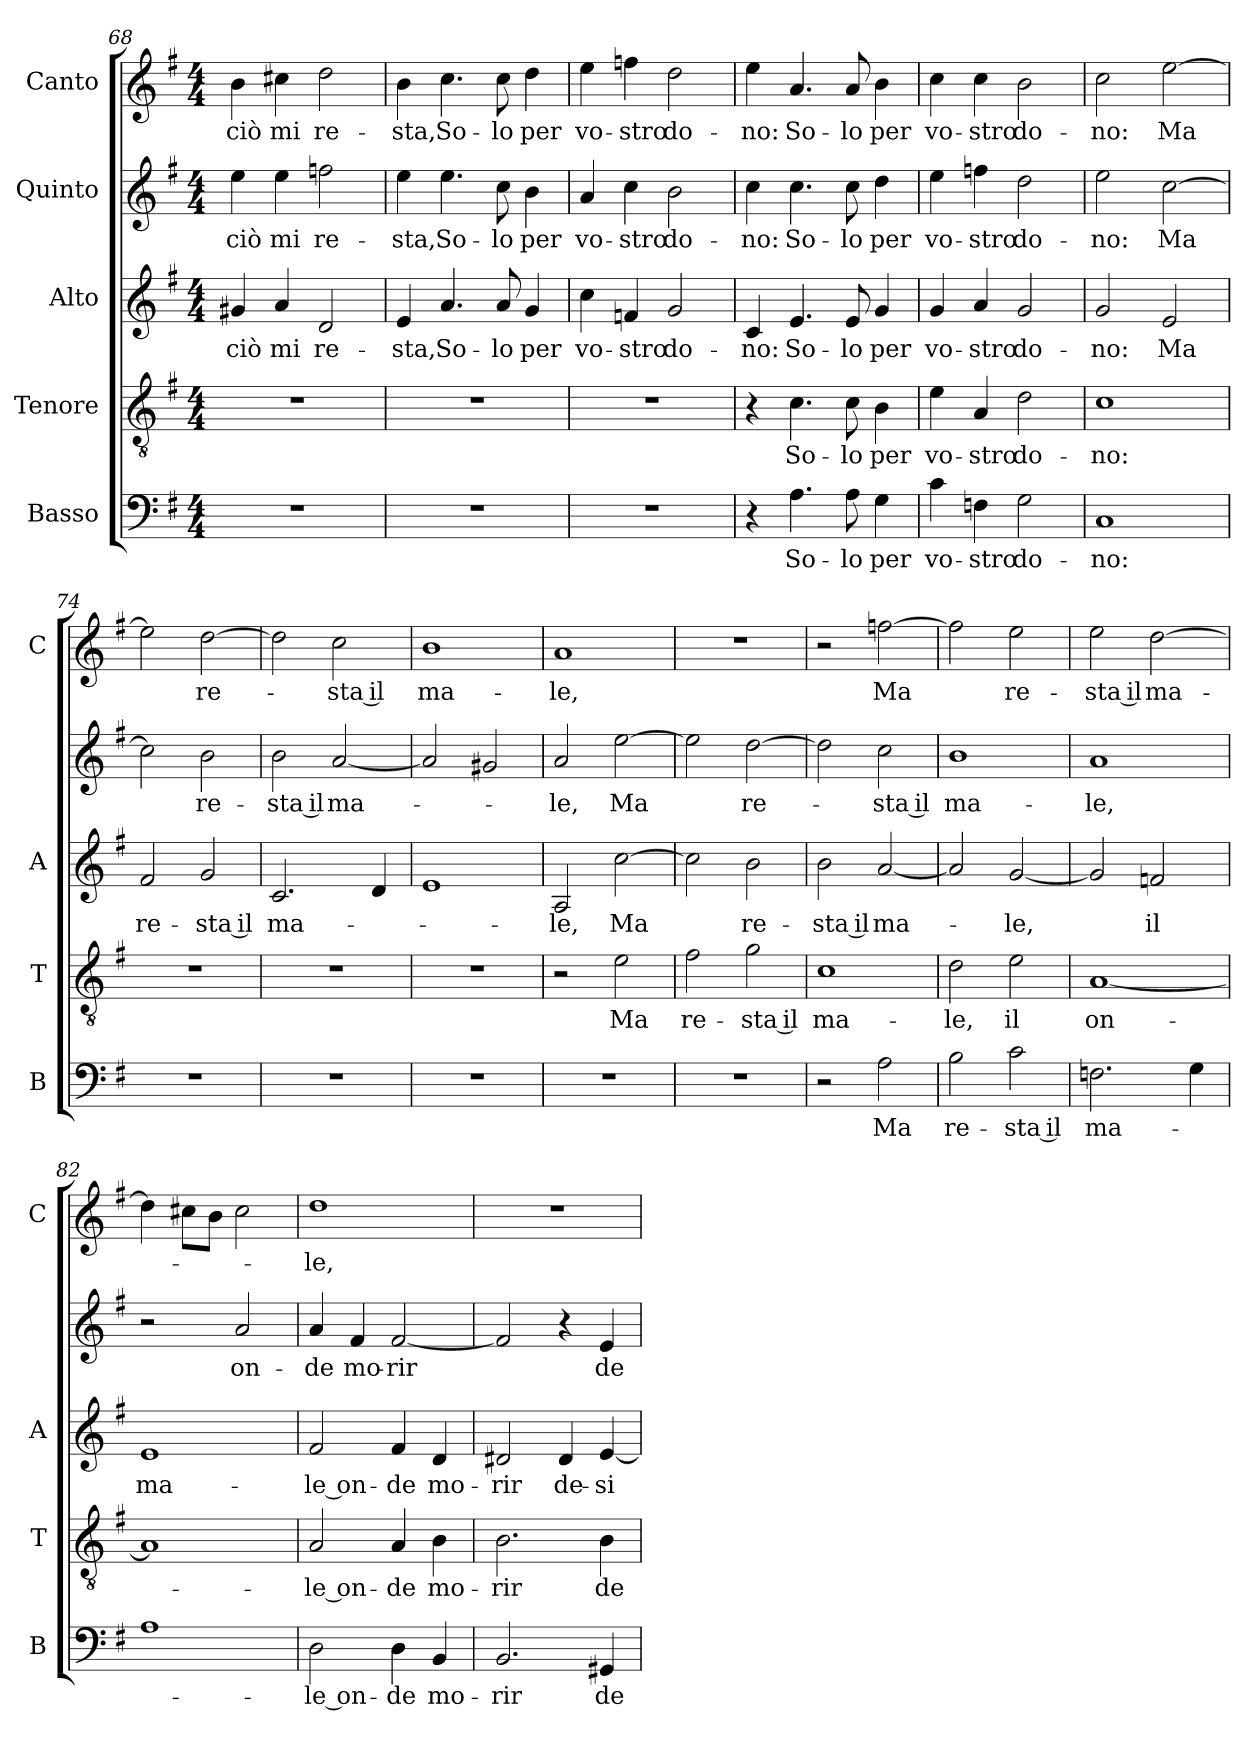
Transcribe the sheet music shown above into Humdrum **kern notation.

**kern	**text	**kern	**text	**kern	**text	**kern	**text	**kern	**text
*part5	*part5	*part4	*part4	*part3	*part3	*part2	*part2	*part1	*part1
*staff5	*staff5	*staff4	*staff4	*staff3	*staff3	*staff2	*staff2	*staff1	*staff1
*I"Basso	*	*I"Tenore	*	*I"Alto	*	*I"Quinto	*	*I"Canto	*
*I'B	*	*I'T	*	*I'A	*	*	*	*I'C	*
*clefF4	*	*clefGv2	*	*clefG2	*	*clefG2	*	*clefG2	*
*k[f#]	*	*k[f#]	*	*k[f#]	*	*k[f#]	*	*k[f#]	*
*G:	*	*G:	*	*G:	*	*G:	*	*G:	*
*M4/4	*	*M4/4	*	*M4/4	*	*M4/4	*	*M4/4	*
=68	=68	=68	=68	=68	=68	=68	=68	=68	=68
!	!	!	!	!	!LO:LY:b	!	!LO:LY:b	!	!LO:LY:b
1r	.	1r	.	4g#X/	ciò	4ee\	ciò	4b\	ciò
!	!	!	!	!	!LO:LY:b	!	!LO:LY:b	!	!LO:LY:b
.	.	.	.	4a/	mi	4ee\	mi	4cc#X\	mi
!	!	!	!	!	!LO:LY:b	!	!LO:LY:b	!	!LO:LY:b
.	.	.	.	2d/	re-	2ffn\	re-	2dd\	re-
=69	=69	=69	=69	=69	=69	=69	=69	=69	=69
!	!	!	!	!	!LO:LY:b	!	!LO:LY:b	!	!LO:LY:b
1r	.	1r	.	4e/	-sta,	4ee\	-sta,	4b\	-sta,
!	!	!	!	!	!LO:LY:b	!	!LO:LY:b	!	!LO:LY:b
.	.	.	.	4.a/	So-	4.ee\	So-	4.cc\	So-
!	!	!	!	!	!LO:LY:b	!	!LO:LY:b	!	!LO:LY:b
.	.	.	.	8a/	-lo	8cc\	-lo	8cc\	-lo
!	!	!	!	!	!LO:LY:b	!	!LO:LY:b	!	!LO:LY:b
.	.	.	.	4g/	per	4b\	per	4dd\	per
!!LO:PB:g=z
=70	=70	=70	=70	=70	=70	=70	=70	=70	=70
!	!	!	!	!	!LO:LY:b	!	!LO:LY:b	!	!LO:LY:b
1r	.	1r	.	4cc\	vo-	4a/	vo-	4ee\	vo-
!	!	!	!	!	!LO:LY:b	!	!LO:LY:b	!	!LO:LY:b
.	.	.	.	4fn/	-stro	4cc\	-stro	4ffn\	-stro
!	!	!	!	!	!LO:LY:b	!	!LO:LY:b	!	!LO:LY:b
.	.	.	.	2g/	do-	2b\	do-	2dd\	do-
=71	=71	=71	=71	=71	=71	=71	=71	=71	=71
!	!	!	!	!	!LO:LY:b	!	!LO:LY:b	!	!LO:LY:b
4r	.	4r	.	4c/	-no:	4cc\	-no:	4ee\	-no:
!	!LO:LY:b	!	!LO:LY:b	!	!LO:LY:b	!	!LO:LY:b	!	!LO:LY:b
4.A\	So-	4.c\	So-	4.e/	So-	4.cc\	So-	4.a/	So-
!	!LO:LY:b	!	!LO:LY:b	!	!LO:LY:b	!	!LO:LY:b	!	!LO:LY:b
8A\	-lo	8c\	-lo	8e/	-lo	8cc\	-lo	8a/	-lo
!	!LO:LY:b	!	!LO:LY:b	!	!LO:LY:b	!	!LO:LY:b	!	!LO:LY:b
4G\	per	4B\	per	4g/	per	4dd\	per	4b\	per
=72	=72	=72	=72	=72	=72	=72	=72	=72	=72
!	!LO:LY:b	!	!LO:LY:b	!	!LO:LY:b	!	!LO:LY:b	!	!LO:LY:b
4c\	vo-	4e\	vo-	4g/	vo-	4ee\	vo-	4cc\	vo-
!	!LO:LY:b	!	!LO:LY:b	!	!LO:LY:b	!	!LO:LY:b	!	!LO:LY:b
4Fn\	-stro	4A/	-stro	4a/	-stro	4ffn\	-stro	4cc\	-stro
!	!LO:LY:b	!	!LO:LY:b	!	!LO:LY:b	!	!LO:LY:b	!	!LO:LY:b
2G\	do-	2d\	do-	2g/	do-	2dd\	do-	2b\	do-
=73	=73	=73	=73	=73	=73	=73	=73	=73	=73
!	!LO:LY:b	!	!LO:LY:b	!	!LO:LY:b	!	!LO:LY:b	!	!LO:LY:b
1C	-no:	1c	-no:	2g/	-no:	2ee\	-no:	2cc\	-no:
!	!	!	!	!	!LO:LY:b	!	!LO:LY:b	!	!LO:LY:b
.	.	.	.	2e/	Ma	[2cc\	Ma	[2ee\	Ma
=74	=74	=74	=74	=74	=74	=74	=74	=74	=74
!	!	!	!	!	!LO:LY:b	!	!	!	!
1r	.	1r	.	2f#/	re-	2cc\]	.	2ee\]	.
!	!	!	!	!	!LO:LY:b	!	!LO:LY:b	!	!LO:LY:b
.	.	.	.	2g/	-sta il	2b\	re-	[2dd\	re-
=75	=75	=75	=75	=75	=75	=75	=75	=75	=75
!	!	!	!	!	!LO:LY:b	!	!LO:LY:b	!	!
1r	.	1r	.	2.c/	ma-	2b\	-sta il	2dd\]	.
!	!	!	!	!	!	!	!LO:LY:b	!	!LO:LY:b
.	.	.	.	.	.	[2a/	ma-	2cc\	-sta il
.	.	.	.	4d/	.	.	.	.	.
=76	=76	=76	=76	=76	=76	=76	=76	=76	=76
!	!	!	!	!	!	!	!	!	!LO:LY:b
1r	.	1r	.	1e	.	2a/]	.	1b	ma-
.	.	.	.	.	.	2g#X/	.	.	.
=77	=77	=77	=77	=77	=77	=77	=77	=77	=77
!	!	!	!	!	!LO:LY:b	!	!LO:LY:b	!	!LO:LY:b
1r	.	2r	.	2A/	-le,	2a/	-le,	1a	-le,
!	!	!	!LO:LY:b	!	!LO:LY:b	!	!LO:LY:b	!	!
.	.	2e\	Ma	[2cc\	Ma	[2ee\	Ma	.	.
=78	=78	=78	=78	=78	=78	=78	=78	=78	=78
!	!	!	!LO:LY:b	!	!	!	!	!	!
1r	.	2f#\	re-	2cc\]	.	2ee\]	.	1r	.
!	!	!	!LO:LY:b	!	!LO:LY:b	!	!LO:LY:b	!	!
.	.	2g\	-sta il	2b\	re-	[2dd\	re-	.	.
!!LO:LB:g=z
=79	=79	=79	=79	=79	=79	=79	=79	=79	=79
!	!	!	!LO:LY:b	!	!LO:LY:b	!	!	!	!
2r	.	1c	ma-	2b\	-sta il	2dd\]	.	2r	.
!	!LO:LY:b	!	!	!	!LO:LY:b	!	!LO:LY:b	!	!LO:LY:b
2A\	Ma	.	.	[2a/	ma-	2cc\	-sta il	[2ffn\	Ma
=80	=80	=80	=80	=80	=80	=80	=80	=80	=80
!	!LO:LY:b	!	!LO:LY:b	!	!	!	!LO:LY:b	!	!
2B\	re-	2d\	-le,	2a/]	.	1b	ma-	2ff\]	.
!	!LO:LY:b	!	!LO:LY:b	!	!LO:LY:b	!	!	!	!LO:LY:b
2c\	-sta il	2e\	il	[2g/	-le,	.	.	2ee\	re-
=81	=81	=81	=81	=81	=81	=81	=81	=81	=81
!	!LO:LY:b	!	!LO:LY:b	!	!	!	!LO:LY:b	!	!LO:LY:b
2.Fn\	ma-	[1A	on-	2g/]	.	1a	-le,	2ee\	-sta il
!	!	!	!	!	!LO:LY:b	!	!	!	!LO:LY:b
.	.	.	.	2fn/	il	.	.	[2dd\	ma-
4G\	.	.	.	.	.	.	.	.	.
=82	=82	=82	=82	=82	=82	=82	=82	=82	=82
!	!	!	!	!	!LO:LY:b	!	!	!	!
1A	.	1A]	.	1e	ma-	2r	.	4dd\]	.
.	.	.	.	.	.	.	.	8cc#X\L	.
.	.	.	.	.	.	.	.	8b\J	.
!	!	!	!	!	!	!	!LO:LY:b	!	!
.	.	.	.	.	.	2a/	on-	2cc#\	.
=83	=83	=83	=83	=83	=83	=83	=83	=83	=83
!	!LO:LY:b	!	!LO:LY:b	!	!LO:LY:b	!	!LO:LY:b	!	!LO:LY:b
2D\	-le on-	2A/	-le on-	2f#i/	-le on-	4a/	-de	1dd	-le,
!	!	!	!	!	!	!	!LO:LY:b	!	!
.	.	.	.	.	.	4f#/	mo-	.	.
!	!LO:LY:b	!	!LO:LY:b	!	!LO:LY:b	!	!LO:LY:b	!	!
4D\	-de	4A/	-de	4f#/	-de	[2f#/	-rir	.	.
!	!LO:LY:b	!	!LO:LY:b	!	!LO:LY:b	!	!	!	!
4BB/	mo-	4B\	mo-	4d/	mo-	.	.	.	.
=84	=84	=84	=84	=84	=84	=84	=84	=84	=84
!	!LO:LY:b	!	!LO:LY:b	!	!LO:LY:b	!	!	!	!
2.BB/	-rir	2.B\	-rir	2d#X/	-rir	2f#/]	.	1r	.
!	!	!	!	!	!LO:LY:b	!	!	!	!
.	.	.	.	4d#/	de-	4r	.	.	.
!	!LO:LY:b	!	!LO:LY:b	!	!LO:LY:b	!	!LO:LY:b	!	!
4GG#X/	de-	4B\	de-	[4e/	-si-	4e/	de-	.	.
=	=	=	=	=	=	=	=	=	=
*-	*-	*-	*-	*-	*-	*-	*-	*-	*-
